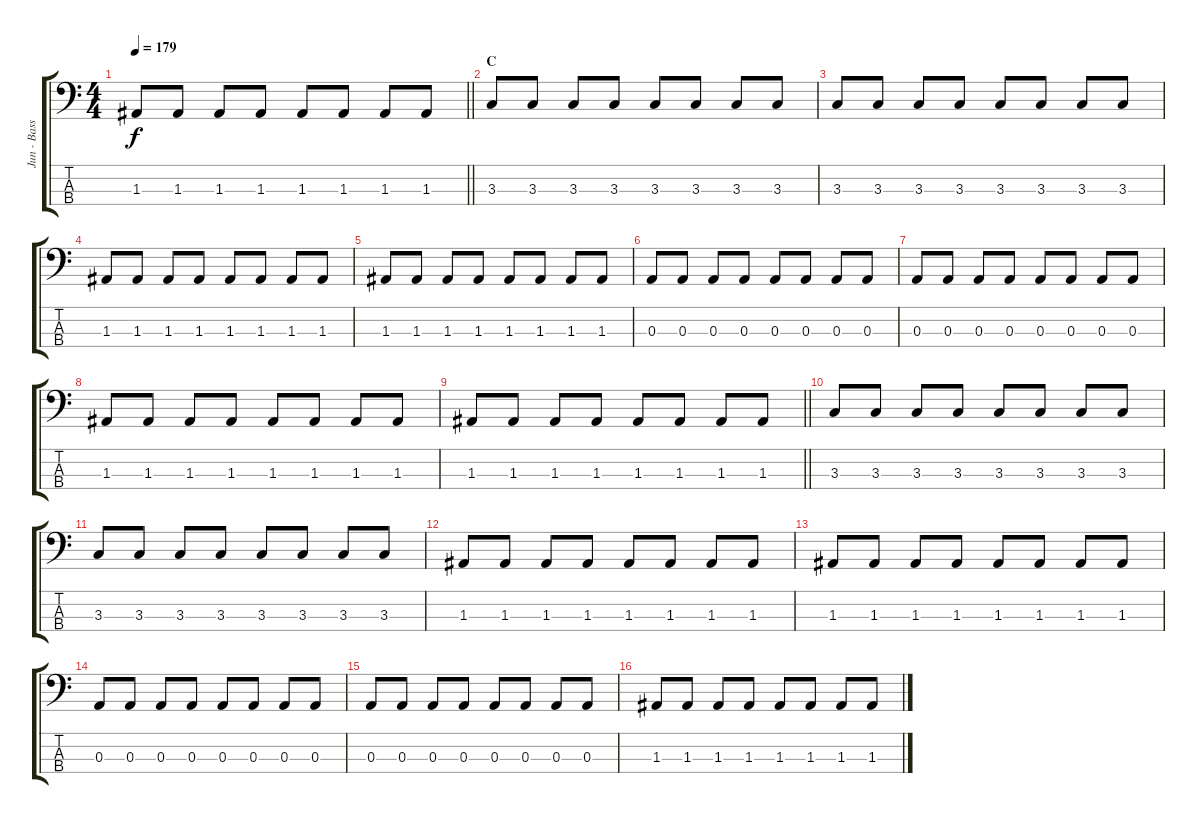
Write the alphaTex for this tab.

\track ("Jun - Bass" "Jun - Bass") {instrument electricbasspick}
\staff {score tabs}
\tuning (G2 D2 A1 E1) {hide}
\ts (4 4)
\tempo 179
\clef f4
\barLineRight lightlight
\ks c
1.3.8{dy f} 1.3.8 1.3.8 1.3.8 1.3.8 1.3.8 1.3.8 1.3.8 |
\section ("" "C")
3.3.8 3.3.8 3.3.8 3.3.8 3.3.8 3.3.8 3.3.8 3.3.8 |
3.3.8 3.3.8 3.3.8 3.3.8 3.3.8 3.3.8 3.3.8 3.3.8 |
1.3.8 1.3.8 1.3.8 1.3.8 1.3.8 1.3.8 1.3.8 1.3.8 |
1.3.8 1.3.8 1.3.8 1.3.8 1.3.8 1.3.8 1.3.8 1.3.8 |
0.3.8 0.3.8 0.3.8 0.3.8 0.3.8 0.3.8 0.3.8 0.3.8 |
0.3.8 0.3.8 0.3.8 0.3.8 0.3.8 0.3.8 0.3.8 0.3.8 |
1.3.8 1.3.8 1.3.8 1.3.8 1.3.8 1.3.8 1.3.8 1.3.8 |
\barLineRight lightlight
1.3.8 1.3.8 1.3.8 1.3.8 1.3.8 1.3.8 1.3.8 1.3.8 |
3.3.8 3.3.8 3.3.8 3.3.8 3.3.8 3.3.8 3.3.8 3.3.8 |
3.3.8 3.3.8 3.3.8 3.3.8 3.3.8 3.3.8 3.3.8 3.3.8 |
1.3.8 1.3.8 1.3.8 1.3.8 1.3.8 1.3.8 1.3.8 1.3.8 |
1.3.8 1.3.8 1.3.8 1.3.8 1.3.8 1.3.8 1.3.8 1.3.8 |
0.3.8 0.3.8 0.3.8 0.3.8 0.3.8 0.3.8 0.3.8 0.3.8 |
0.3.8 0.3.8 0.3.8 0.3.8 0.3.8 0.3.8 0.3.8 0.3.8 |
1.3.8 1.3.8 1.3.8 1.3.8 1.3.8 1.3.8 1.3.8 1.3.8
